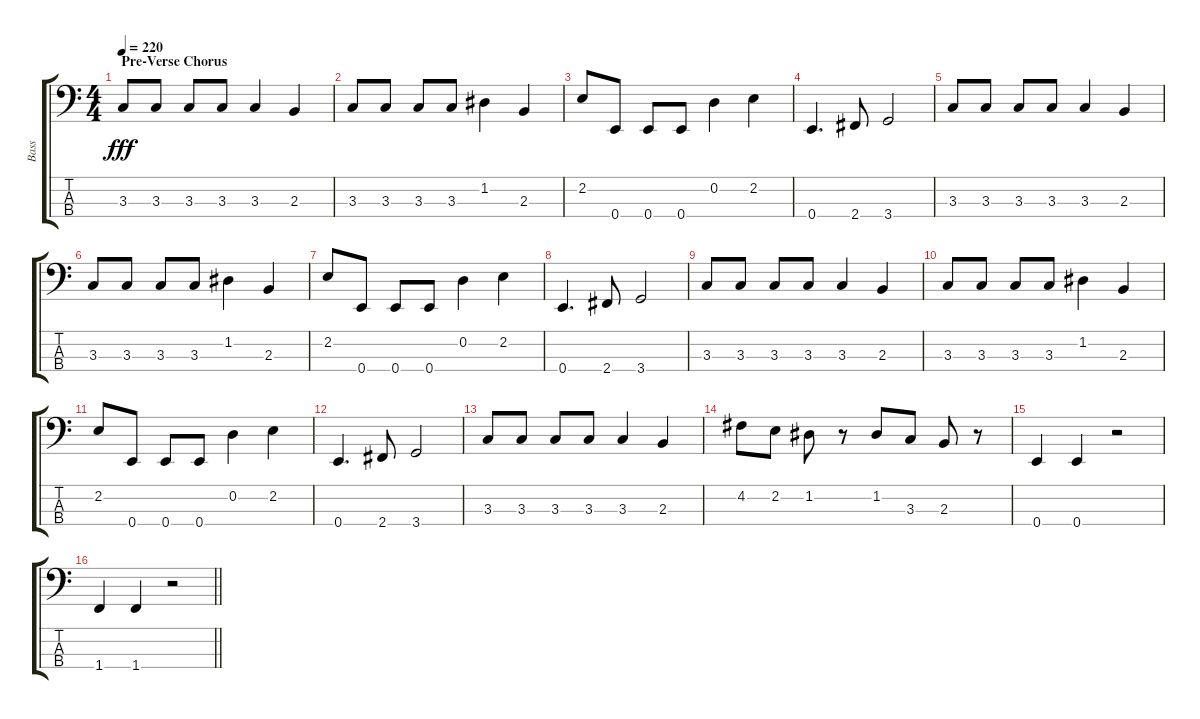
\track ("Bass" "Bass") {instrument electricbasspick}
\staff {score tabs}
\tuning (G2 D2 A1 E1) {hide}
\ts (4 4)
\section ("" " Pre-Verse Chorus")
\tempo 220
\clef f4
\ks c
3.3.8{dy fff} 3.3.8 3.3.8 3.3.8 3.3.4 2.3.4 |
3.3.8 3.3.8 3.3.8 3.3.8 1.2.4 2.3.4 |
2.2.8 0.4.8 0.4.8 0.4.8 0.2.4 2.2.4 |
0.4.4{d} 2.4.8 3.4.2 |
3.3.8 3.3.8 3.3.8 3.3.8 3.3.4 2.3.4 |
3.3.8 3.3.8 3.3.8 3.3.8 1.2.4 2.3.4 |
2.2.8 0.4.8 0.4.8 0.4.8 0.2.4 2.2.4 |
0.4.4{d} 2.4.8 3.4.2 |
3.3.8 3.3.8 3.3.8 3.3.8 3.3.4 2.3.4 |
3.3.8 3.3.8 3.3.8 3.3.8 1.2.4 2.3.4 |
2.2.8 0.4.8 0.4.8 0.4.8 0.2.4 2.2.4 |
0.4.4{d} 2.4.8 3.4.2 |
3.3.8 3.3.8 3.3.8 3.3.8 3.3.4 2.3.4 |
4.2.8 2.2.8 1.2.8 r.8 1.2.8 3.3.8 2.3.8 r.8 |
0.4.4 0.4.4 r.2 |
\barLineRight lightlight
1.4.4 1.4.4 r.2
